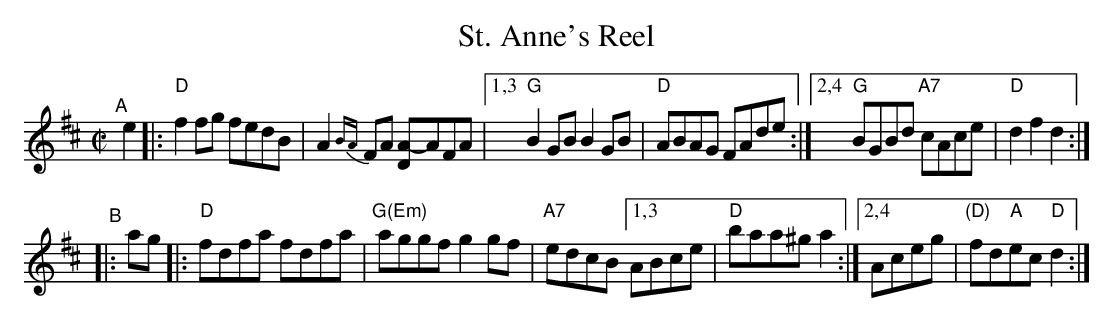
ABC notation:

X:1
T: St. Anne's Reel
M: C|
L: 1/8
K: D
"^A"[|] e2 \
|: "D"f2fg fedB | A2{BA}FA [A-D]AFA \
|[1,3 "G"B2GB B2GB | "D"ABAG FAde \
:|2,4 "G"BGBd "A7"cAce | "D"d2f2 d2 :|
"^B"|: ag |:\
"D"fdfa fdfa | "G(Em)"aggf g2gf | "A7"edcB \
  [1,3 ABce | "D"baa^g a2 \
:|[2,4 Aceg | "(D)"fd"A"ec "D"d2 :|
